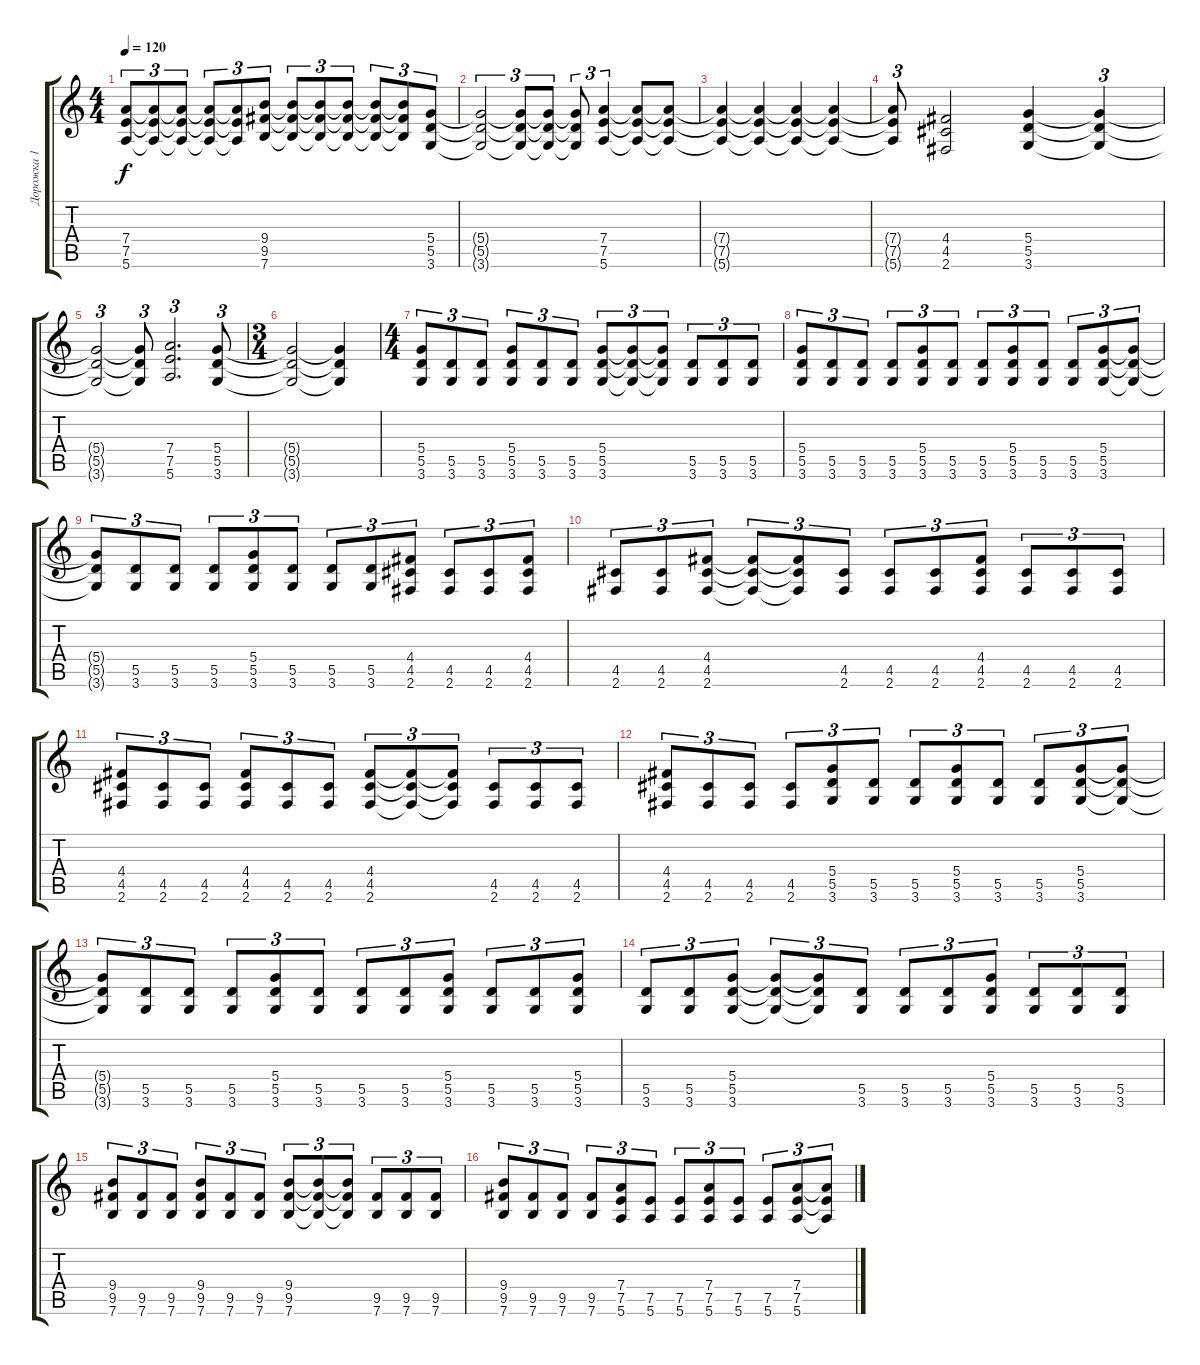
\track ("Дорожка 1" "Дорожка 1") {instrument electricguitarjazz}
\staff {score tabs}
\tuning (E4 B3 G3 D3 A2 E2) {hide}
\ts (4 4)
\tempo 120
\clef g2
\ks c
(7.4{t} 7.5{t} 5.6{t}).8{tu (3 2) dy f} (7.4{t} 7.5{t} 5.6{t}).8{tu (3 2)} (7.4{t} 7.5{t} 5.6{t}).8{tu (3 2)} (7.4{t} 7.5{t} 5.6{t}).8{tu (3 2)} (7.4{t} 7.5{t} 5.6{t}).8{tu (3 2)} (9.4 9.5 7.6).8{tu (3 2)} (9.4{t} 9.5{t} 7.6{t}).8{tu (3 2)} (9.4{t} 9.5{t} 7.6{t}).8{tu (3 2)} (9.4{t} 9.5{t} 7.6{t}).8{tu (3 2)} (9.4{t} 9.5{t} 7.6{t}).8{tu (3 2)} (9.4{t} 9.5{t} 7.6{t}).8{tu (3 2)} (5.4 5.5 3.6).8{tu (3 2)} |
(5.4{t} 5.5{t} 3.6{t}).2{tu (3 2)} (5.4{t} 5.5{t} 3.6{t}).8{tu (3 2)} (5.4{t} 5.5{t} 3.6{t}).8{tu (3 2)} (5.4{t} 5.5{t} 3.6{t}).8{tu (3 2)} (7.4 7.5 5.6).4{tu (3 2)} (7.4{t} 7.5{t} 5.6{t}).8 (7.4{t} 7.5{t} 5.6{t}).8 |
(7.4{t} 7.5{t} 5.6{t}).4 (7.4{t} 7.5{t} 5.6{t}).4 (7.4{t} 7.5{t} 5.6{t}).4 (7.4{t} 7.5{t} 5.6{t}).4 |
(7.4{t} 7.5{t} 5.6{t}).8{tu (3 2)} (4.4 4.5 2.6).2 (5.4 5.5 3.6).4 (5.4{t} 5.5{t} 3.6{t}).4{tu (3 2)} |
(5.4{t} 5.5{t} 3.6{t}).2{tu (3 2)} (5.4{t} 5.5{t} 3.6{t}).8{tu (3 2)} (7.4 7.5 5.6).2{d tu (3 2)} (5.4 5.5 3.6).8{tu (3 2)} |
\ts (3 4)
(5.4{t} 5.5{t} 3.6{t}).2 (5.4{t} 5.5{t} 3.6{t}).4 |
\ts (4 4)
(5.4 5.5 3.6).8{tu (3 2)} (5.5 3.6).8{tu (3 2)} (5.5 3.6).8{tu (3 2)} (5.4 5.5 3.6).8{tu (3 2)} (5.5 3.6).8{tu (3 2)} (5.5 3.6).8{tu (3 2)} (5.4 5.5 3.6).8{tu (3 2)} (5.4{t} 5.5{t} 3.6{t}).8{tu (3 2)} (5.4{t} 5.5{t} 3.6{t}).8{tu (3 2)} (5.5 3.6).8{tu (3 2)} (5.5 3.6).8{tu (3 2)} (5.5 3.6).8{tu (3 2)} |
(5.4 5.5 3.6).8{tu (3 2)} (5.5 3.6).8{tu (3 2)} (5.5 3.6).8{tu (3 2)} (5.5 3.6).8{tu (3 2)} (5.4 5.5 3.6).8{tu (3 2)} (5.5 3.6).8{tu (3 2)} (5.5 3.6).8{tu (3 2)} (5.4 5.5 3.6).8{tu (3 2)} (5.5 3.6).8{tu (3 2)} (5.5 3.6).8{tu (3 2)} (5.4 5.5 3.6).8{tu (3 2)} (5.4{t} 5.5{t} 3.6{t}).8{tu (3 2)} |
(5.4{t} 5.5{t} 3.6{t}).8{tu (3 2)} (5.5 3.6).8{tu (3 2)} (5.5 3.6).8{tu (3 2)} (5.5 3.6).8{tu (3 2)} (5.4 5.5 3.6).8{tu (3 2)} (5.5 3.6).8{tu (3 2)} (5.5 3.6).8{tu (3 2)} (5.5 3.6).8{tu (3 2)} (4.4 4.5 2.6).8{tu (3 2)} (4.5 2.6).8{tu (3 2)} (4.5 2.6).8{tu (3 2)} (4.4 4.5 2.6).8{tu (3 2)} |
(4.5 2.6).8{tu (3 2)} (4.5 2.6).8{tu (3 2)} (4.4 4.5 2.6).8{tu (3 2)} (4.4{t} 4.5{t} 2.6{t}).8{tu (3 2)} (4.4{t} 4.5{t} 2.6{t}).8{tu (3 2)} (4.5 2.6).8{tu (3 2)} (4.5 2.6).8{tu (3 2)} (4.5 2.6).8{tu (3 2)} (4.4 4.5 2.6).8{tu (3 2)} (4.5 2.6).8{tu (3 2)} (4.5 2.6).8{tu (3 2)} (4.5 2.6).8{tu (3 2)} |
(4.4 4.5 2.6).8{tu (3 2)} (4.5 2.6).8{tu (3 2)} (4.5 2.6).8{tu (3 2)} (4.4 4.5 2.6).8{tu (3 2)} (4.5 2.6).8{tu (3 2)} (4.5 2.6).8{tu (3 2)} (4.4 4.5 2.6).8{tu (3 2)} (4.4{t} 4.5{t} 2.6{t}).8{tu (3 2)} (4.4{t} 4.5{t} 2.6{t}).8{tu (3 2)} (4.5 2.6).8{tu (3 2)} (4.5 2.6).8{tu (3 2)} (4.5 2.6).8{tu (3 2)} |
(4.4 4.5 2.6).8{tu (3 2)} (4.5 2.6).8{tu (3 2)} (4.5 2.6).8{tu (3 2)} (4.5 2.6).8{tu (3 2)} (5.4 5.5 3.6).8{tu (3 2)} (5.5 3.6).8{tu (3 2)} (5.5 3.6).8{tu (3 2)} (5.4 5.5 3.6).8{tu (3 2)} (5.5 3.6).8{tu (3 2)} (5.5 3.6).8{tu (3 2)} (5.4 5.5 3.6).8{tu (3 2)} (5.4{t} 5.5{t} 3.6{t}).8{tu (3 2)} |
(5.4{t} 5.5{t} 3.6{t}).8{tu (3 2)} (5.5 3.6).8{tu (3 2)} (5.5 3.6).8{tu (3 2)} (5.5 3.6).8{tu (3 2)} (5.4 5.5 3.6).8{tu (3 2)} (5.5 3.6).8{tu (3 2)} (5.5 3.6).8{tu (3 2)} (5.5 3.6).8{tu (3 2)} (5.4 5.5 3.6).8{tu (3 2)} (5.5 3.6).8{tu (3 2)} (5.5 3.6).8{tu (3 2)} (5.4 5.5 3.6).8{tu (3 2)} |
(5.5 3.6).8{tu (3 2)} (5.5 3.6).8{tu (3 2)} (5.4 5.5 3.6).8{tu (3 2)} (5.4{t} 5.5{t} 3.6{t}).8{tu (3 2)} (5.4{t} 5.5{t} 3.6{t}).8{tu (3 2)} (5.5 3.6).8{tu (3 2)} (5.5 3.6).8{tu (3 2)} (5.5 3.6).8{tu (3 2)} (5.4 5.5 3.6).8{tu (3 2)} (5.5 3.6).8{tu (3 2)} (5.5 3.6).8{tu (3 2)} (5.5 3.6).8{tu (3 2)} |
(9.4 9.5 7.6).8{tu (3 2)} (9.5 7.6).8{tu (3 2)} (9.5 7.6).8{tu (3 2)} (9.4 9.5 7.6).8{tu (3 2)} (9.5 7.6).8{tu (3 2)} (9.5 7.6).8{tu (3 2)} (9.4 9.5 7.6).8{tu (3 2)} (9.4{t} 9.5{t} 7.6{t}).8{tu (3 2)} (9.4{t} 9.5{t} 7.6{t}).8{tu (3 2)} (9.5 7.6).8{tu (3 2)} (9.5 7.6).8{tu (3 2)} (9.5 7.6).8{tu (3 2)} |
(9.4 9.5 7.6).8{tu (3 2)} (9.5 7.6).8{tu (3 2)} (9.5 7.6).8{tu (3 2)} (9.5 7.6).8{tu (3 2)} (7.4 7.5 5.6).8{tu (3 2)} (7.5 5.6).8{tu (3 2)} (7.5 5.6).8{tu (3 2)} (7.4 7.5 5.6).8{tu (3 2)} (7.5 5.6).8{tu (3 2)} (7.5 5.6).8{tu (3 2)} (7.4 7.5 5.6).8{tu (3 2)} (7.4{t} 7.5{t} 5.6{t}).8{tu (3 2)}
